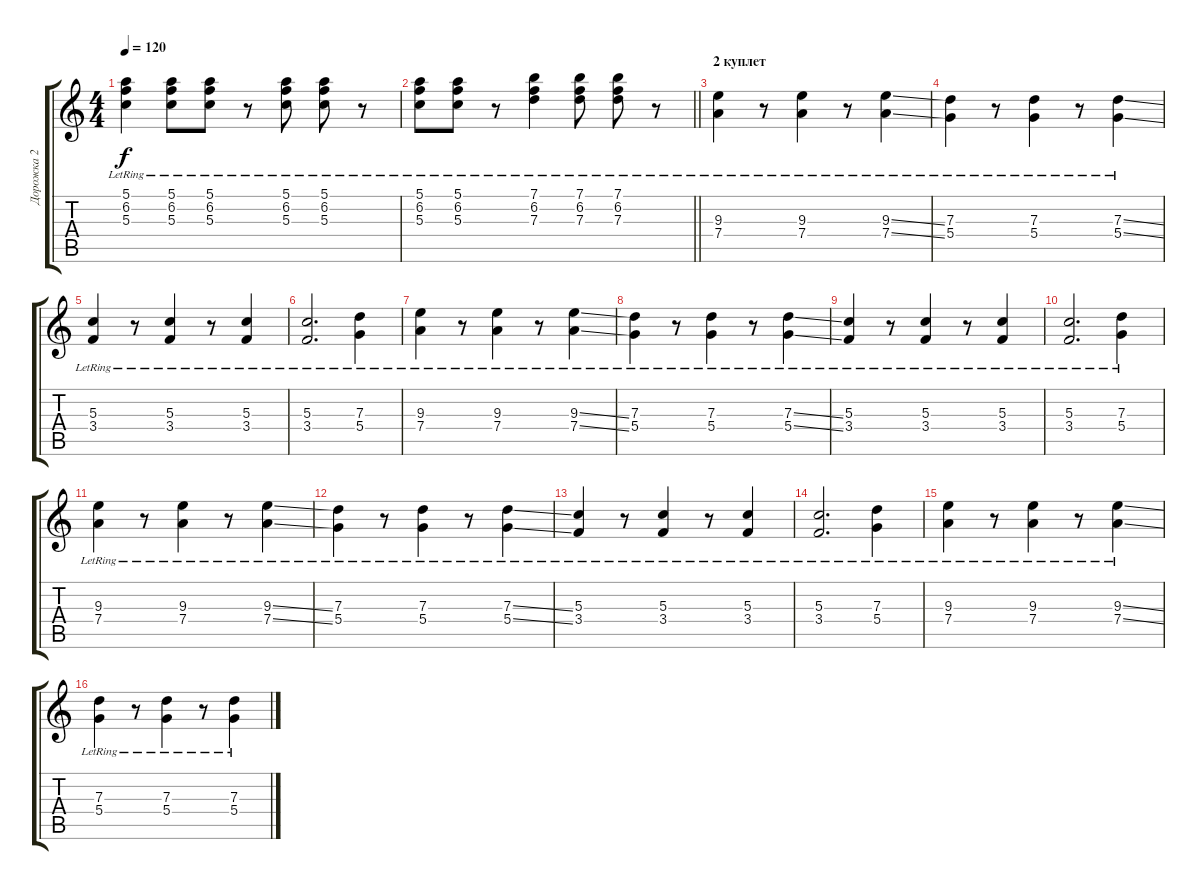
\track ("Дорожка 2" "Дорожка 2") {instrument electricguitarclean}
\staff {score tabs}
\tuning (E4 B3 G3 D3 A2 E2) {hide}
\ts (4 4)
\tempo 120
\clef g2
\ks c
(5.1{lr} 6.2{lr} 5.3{lr}).4{dy f} (5.1{lr} 6.2{lr} 5.3{lr}).8 (5.1{lr} 6.2{lr} 5.3{lr}).8 r.8 (5.1{lr} 6.2{lr} 5.3{lr}).8 (5.1{lr} 6.2{lr} 5.3{lr}).8 r.8 |
\barLineRight lightlight
(5.1{lr} 6.2{lr} 5.3{lr}).8 (5.1{lr} 6.2{lr} 5.3{lr}).8 r.8 (7.1{lr} 6.2{lr} 7.3{lr}).4 (7.1{lr} 6.2{lr} 7.3{lr}).8 (7.1{lr} 6.2{lr} 7.3{lr}).8 r.8 |
\section ("" "2 куплет")
(9.3{lr} 7.4{lr}).4 r.8 (9.3{lr} 7.4{lr}).4 r.8 (9.3{ss lr} 7.4{ss lr}).4 |
(7.3{lr} 5.4{lr}).4 r.8 (7.3{lr} 5.4{lr}).4 r.8 (7.3{ss lr} 5.4{ss lr}).4 |
(5.3{lr} 3.4{lr}).4 r.8 (5.3{lr} 3.4{lr}).4 r.8 (5.3{lr} 3.4{lr}).4 |
(5.3{lr} 3.4{lr}).2{d} (7.3{lr} 5.4{lr}).4 |
(9.3{lr} 7.4{lr}).4 r.8 (9.3{lr} 7.4{lr}).4 r.8 (9.3{ss lr} 7.4{ss lr}).4 |
(7.3{lr} 5.4{lr}).4 r.8 (7.3{lr} 5.4{lr}).4 r.8 (7.3{ss lr} 5.4{ss lr}).4 |
(5.3{lr} 3.4{lr}).4 r.8 (5.3{lr} 3.4{lr}).4 r.8 (5.3{lr} 3.4{lr}).4 |
(5.3{lr} 3.4{lr}).2{d} (7.3{lr} 5.4{lr}).4 |
(9.3{lr} 7.4{lr}).4 r.8 (9.3{lr} 7.4{lr}).4 r.8 (9.3{ss lr} 7.4{ss lr}).4 |
(7.3{lr} 5.4{lr}).4 r.8 (7.3{lr} 5.4{lr}).4 r.8 (7.3{ss lr} 5.4{ss lr}).4 |
(5.3{lr} 3.4{lr}).4 r.8 (5.3{lr} 3.4{lr}).4 r.8 (5.3{lr} 3.4{lr}).4 |
(5.3{lr} 3.4{lr}).2{d} (7.3{lr} 5.4{lr}).4 |
(9.3{lr} 7.4{lr}).4 r.8 (9.3{lr} 7.4{lr}).4 r.8 (9.3{ss lr} 7.4{ss lr}).4 |
(7.3{lr} 5.4{lr}).4 r.8 (7.3{lr} 5.4{lr}).4 r.8 (7.3{ss lr} 5.4{ss lr}).4
